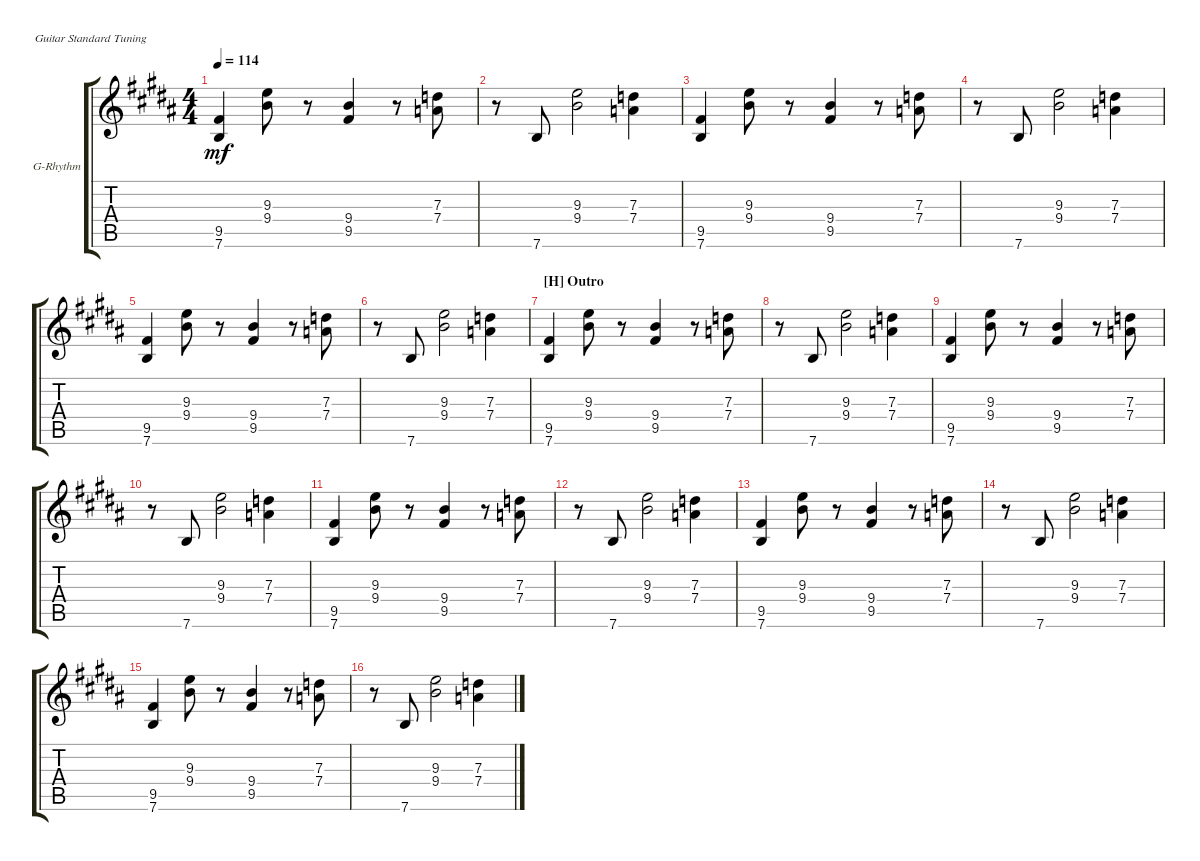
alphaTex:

\defaultSystemsLayout 4
\bracketExtendMode groupsimilarinstruments
\firstSystemTrackNameOrientation horizontal
\otherSystemsTrackNameOrientation horizontal
\track ("Blackmore-Rhythm" "G-Rhythm") {instrument acousticguitarsteel}
\staff {score tabs}
\tuning (E4 B3 G3 D3 A2 E2)
\ts (4 4)
\tempo 114
\clef g2
\ks b
(9.5 7.6).4{dy mf} (9.3 9.4).8 r.8 (9.4 9.5).4 r.8 (7.3 7.4).8 |
r.8 7.6.8 (9.3 9.4).2 (7.4 7.3).4 |
(9.5 7.6).4 (9.3 9.4).8 r.8 (9.4 9.5).4 r.8 (7.3 7.4).8 |
r.8 7.6.8 (9.3 9.4).2 (7.4 7.3).4 |
(9.5 7.6).4 (9.3 9.4).8 r.8 (9.4 9.5).4 r.8 (7.3 7.4).8 |
r.8 7.6.8 (9.3 9.4).2 (7.4 7.3).4 |
\section ("H" "Outro")
(9.5 7.6).4 (9.3 9.4).8 r.8 (9.4 9.5).4 r.8 (7.3 7.4).8 |
r.8 7.6.8 (9.3 9.4).2 (7.4 7.3).4 |
(9.5 7.6).4 (9.3 9.4).8 r.8 (9.4 9.5).4 r.8 (7.3 7.4).8 |
r.8 7.6.8 (9.3 9.4).2 (7.4 7.3).4 |
(9.5 7.6).4 (9.3 9.4).8 r.8 (9.4 9.5).4 r.8 (7.3 7.4).8 |
r.8 7.6.8 (9.3 9.4).2 (7.4 7.3).4 |
(9.5 7.6).4 (9.3 9.4).8 r.8 (9.4 9.5).4 r.8 (7.3 7.4).8 |
r.8 7.6.8 (9.3 9.4).2 (7.4 7.3).4 |
(9.5 7.6).4 (9.3 9.4).8 r.8 (9.4 9.5).4 r.8 (7.3 7.4).8 |
r.8 7.6.8 (9.3 9.4).2 (7.4 7.3).4
